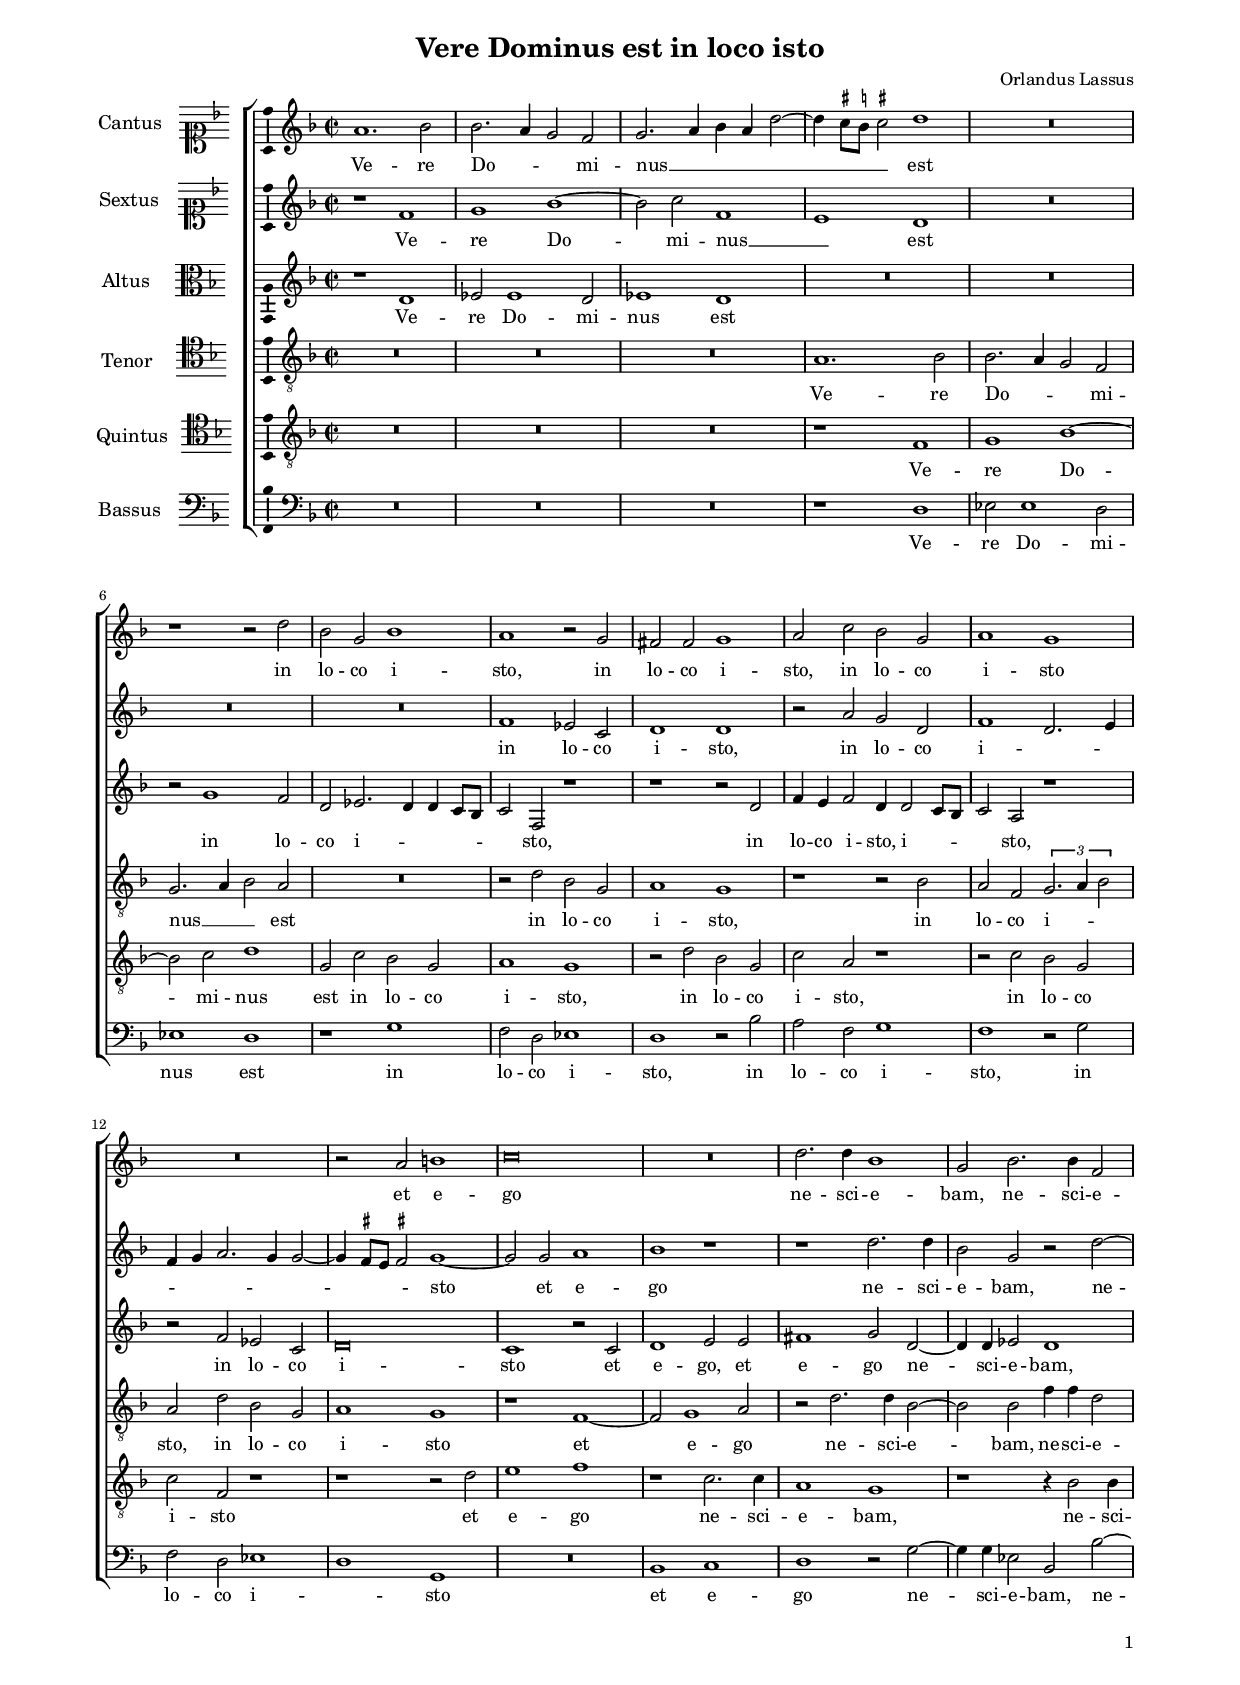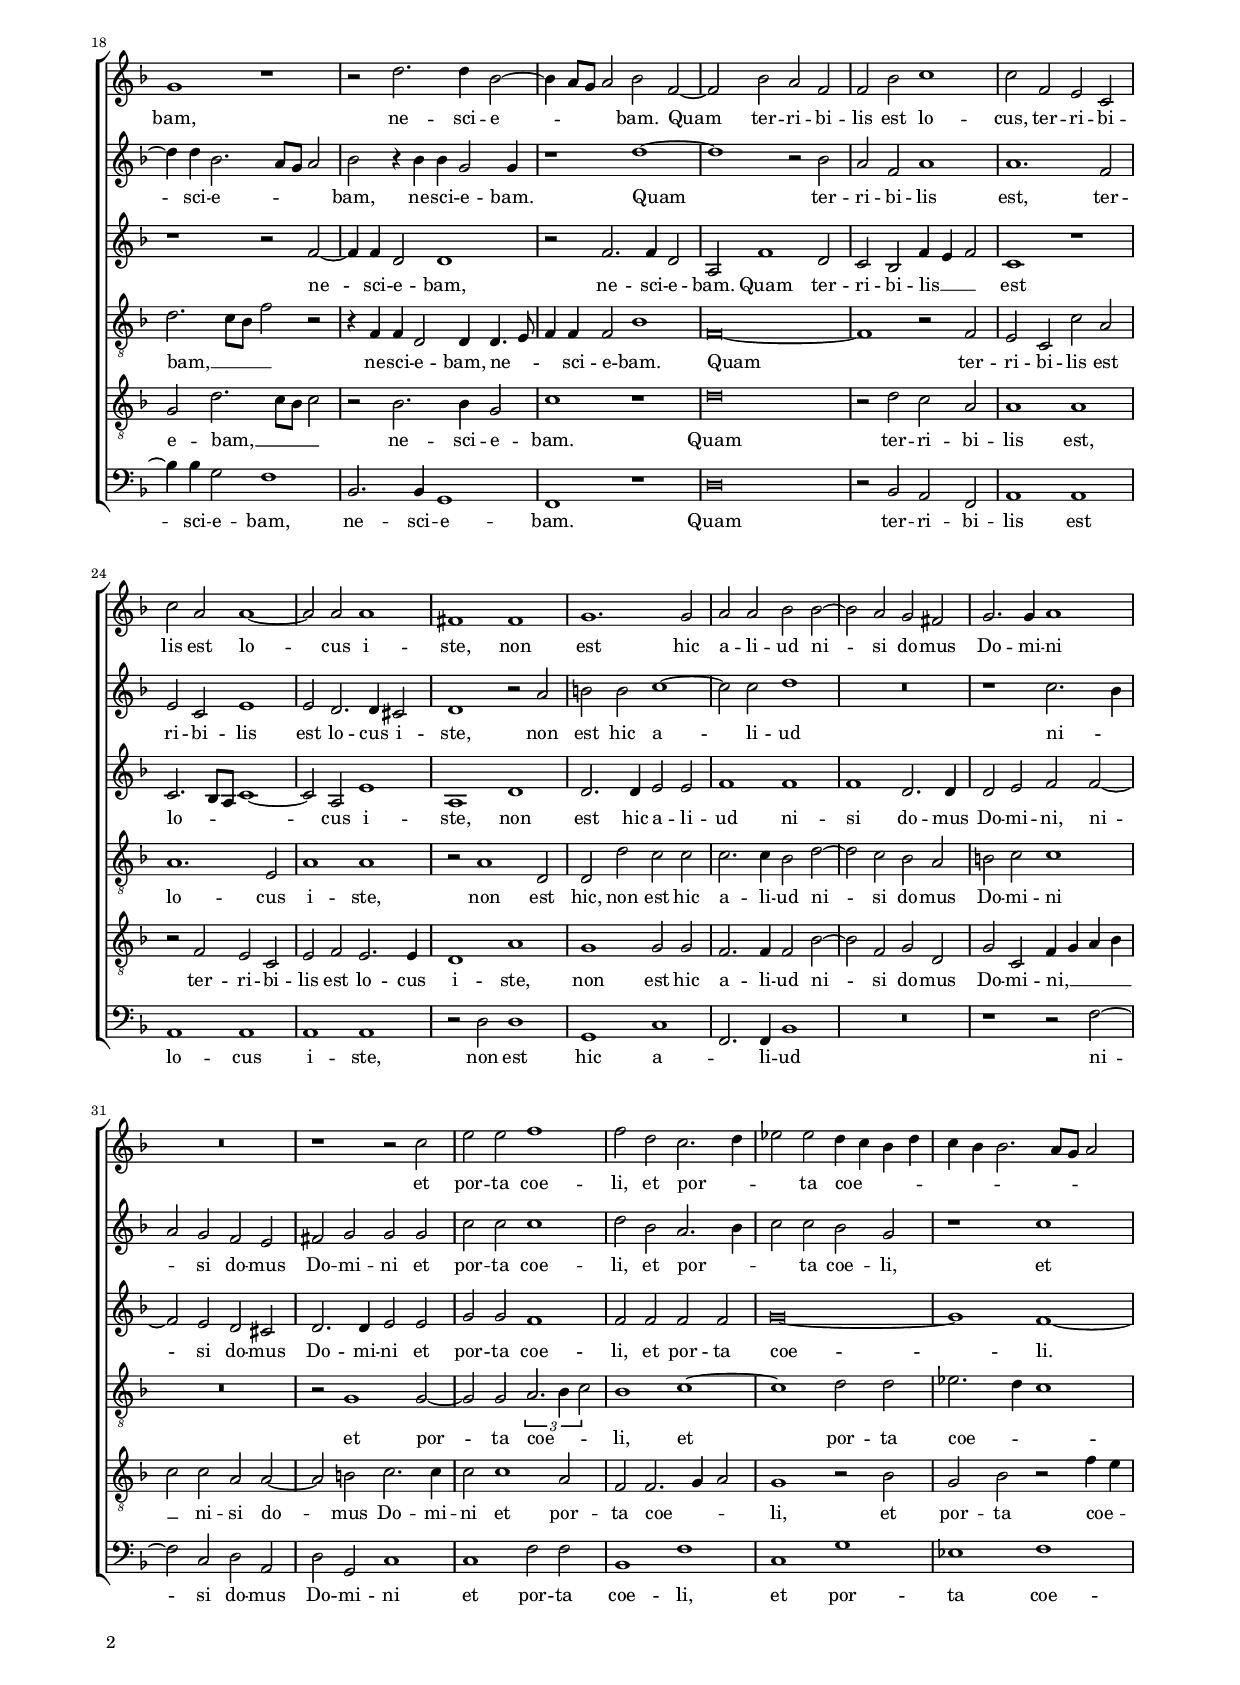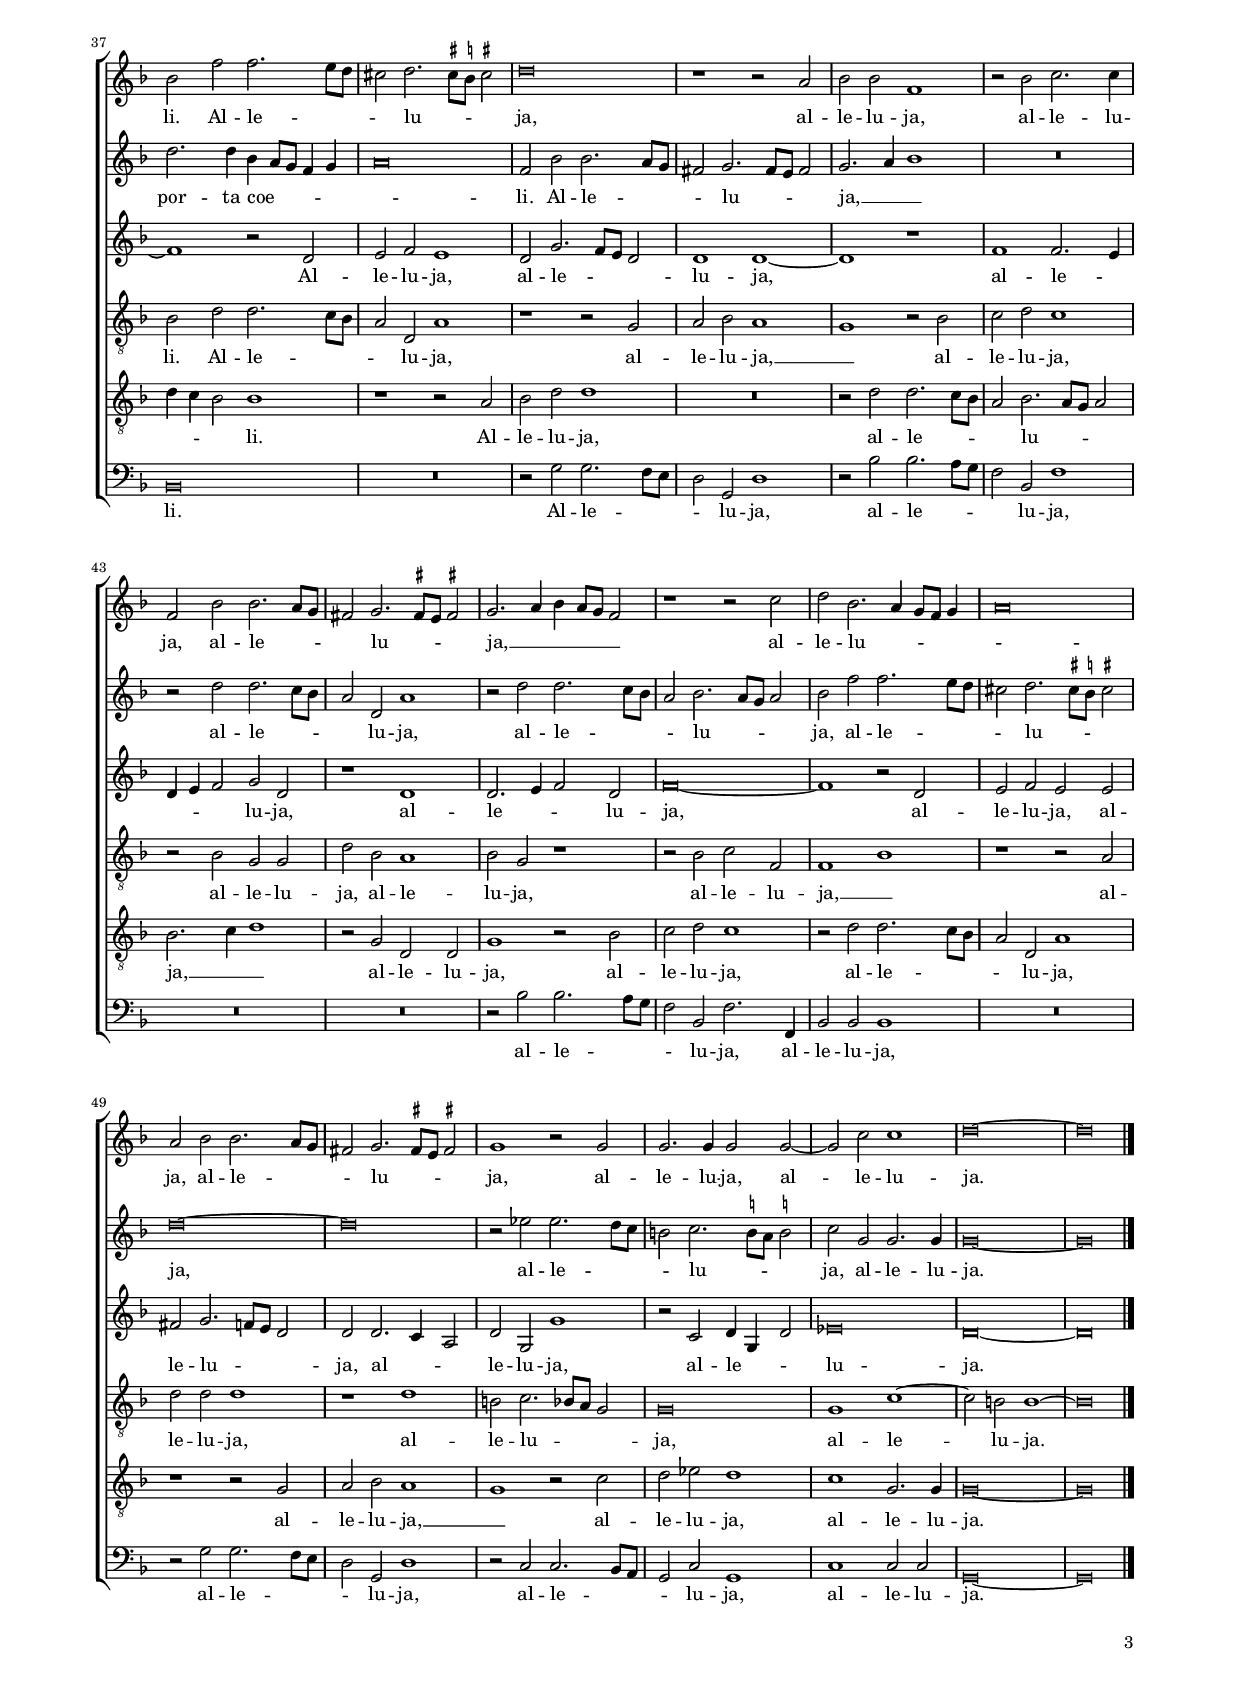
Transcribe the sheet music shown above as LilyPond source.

\header
{
  title="Vere Dominus est in loco isto"
  composer="Orlandus Lassus"
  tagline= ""
}

\version "2.20.0"
\include "deutsch.ly"
#(set-global-staff-size 15)
#(ly:set-option 'point-and-click #f)

	
\paper
	{
    top-margin = 1.4 \cm
	bottom-margin = 0.9 \cm
	left-margin = 1.8 \cm
	right-margin = 1.8 \cm
	ragged-bottom = ##f
	ragged-last-bottom = ##f
	print-page-number = ##f
	system-system-spacing = #'((basic-distance . 17) (minimum-distance . 14) (padding . 5) (strechability . 250))
    oddFooterMarkup=\markup   \fill-line { "" \fromproperty #'page:page-number-string }
    evenFooterMarkup=\markup  \fill-line { \fromproperty #'page:page-number-string "" }
    last-bottom-spacing = #'((basic-distance . 12) (minimum-distance . 7) (padding . 4))
	systems-per-page = 3
    page-count = 3
%	min-systems-per-page = 3
	}

	
global = {
	\key f \major
	\time 2/2 \set Score.measureLength = #(ly:make-moment 2/1)
	\skip 1*110 \bar "|."
	}

	ficta = { \once \set suggestAccidentals = ##t }
	
	forget = #(define-music-function (music) (ly:music?) #{
		\accidentalStyle forget
		$music
		\accidentalStyle default
		#})
    
    m = \melisma
    me = \melismaEnd



incipitcantus = \markup { \score {
	{
	\set Staff.instrumentName = \markup { \fontsize #1 "Cantus" }
	\key f \major
	\clef soprano
	s4 \bar ""
	}
	\layout  {
	raggedright = ##t
	indent = 1.6 \cm
	line-width = 2.2 \cm
	\context { \Staff \remove Time_signature_engraver }
	}} \hspace #1 }
	

incipitsextus = \markup { \score {
	{
	\set Staff.instrumentName = \markup { \fontsize #1 "Sextus" }
	\key f \major
	\clef soprano
	s4 \bar ""
	}
	\layout  {
	raggedright = ##t
	indent = 1.6 \cm
	line-width = 2.2 \cm
	\context { \Staff \remove Time_signature_engraver }
	}} \hspace #1 }
      
      
incipitaltus = \markup { \score {
	{
	\set Staff.instrumentName = \markup { \fontsize #1 "Altus" }
	\key f \major
	\clef alto
	s4 \bar ""
	}
	\layout  {
	raggedright = ##t
	indent = 1.6 \cm
	line-width = 2.2 \cm
	\context { \Staff \remove Time_signature_engraver }
	}} \hspace #1 }


incipittenor = \markup { \score {
	{
	\set Staff.instrumentName = \markup { \fontsize #1 "Tenor" }
	\key f \major
	\clef tenor
	s4 \bar ""
	}
	\layout  {
	raggedright = ##t
	indent = 1.6 \cm
	line-width = 2.2 \cm
	\context { \Staff \remove Time_signature_engraver }
	}} \hspace #1 }
      
      
incipitquintus = \markup { \score {
	{
	\set Staff.instrumentName = \markup { \fontsize #1 "Quintus" }
	\key f \major
	\clef tenor
	s4 \bar ""
	}
	\layout  {
	raggedright = ##t
	indent = 1.6 \cm
	line-width = 2.2 \cm
	\context { \Staff \remove Time_signature_engraver }
	}} \hspace #1 }
      
      
incipitbassus = \markup { \score {
	{
	\set Staff.instrumentName = \markup { \fontsize #1 "Bassus" }
	\key f \major
	\clef bass
	s4 \bar ""
	}
	\layout  {
	raggedright = ##t
	indent = 1.6 \cm
	line-width = 2.2 \cm
	\context { \Staff \remove Time_signature_engraver }
	}} \hspace #1 }


cantus =  \relative c''
	{
	a1. b2
	b2. \m a4 g2 \me f
	g2. \m a4 b a d2~
	d4 \ficta cis8 \ficta h \ficta cis!2 \me d1
%5
	R\breve |
	r1 r2 d
	b2 g b1
	a1 r2 g
	fis2 fis g1
%10
	a2 c b g |
	a1 g
	R\breve
	r2 a h1
	c\breve
%15
	R\breve |
	d2. d4 b1
	g2 b2. b4 f2
	g1 r
	r2 d'2. d4 b2~
%20
	b4 \m a8 g a2 \me b f~ |
	f2 b a f
	f2 b c1
	c2 f, e c
	c'2 a a1~
%25
	a2 a a1 |
	fis1 fis
	g1. g2
	a2 a b b~
	b2 a g fis
%30
	g2. g4 a1 |
	R\breve
	r1 r2 c
	e2 e f1
	f2 d c2. \m d4
%35
	es2 \me es d4 \m c b d |
	c4 b b2. a8 g a2 \me 
	b2 f' f2. \m e8 d
	cis2 \me d2. \m \ficta cis!8 \ficta h \ficta cis!2 \me 
	d\breve
%40
	r1 r2 a |
	b2 b f1
	r2 b c2. c4
	f,2 b b2. \m a8 g
	fis2 \me g2. \m \ficta fis!8 e \ficta fis!2 \me 
%45
	g2. \m a4 b a8 g f2 \me |
	r1 r2 c'
	d2 b2. \m a4 g8 f g4 
	a\breve \me 
	a2 b b2. \m a8 g
%50
	fis2 \me g2. \m \ficta fis!8 e \ficta fis!2 \me |
	g1 r2 g
	g2. g4 g2 g~
	g2 c c1
	d\breve~
%55
	d\breve |
	}
	

sextus = \relative c''
	{
	r1 f,
	g1 b~
	b2 c f,1 \m 
	e1 \me d
%5
	R\breve |
	R\breve
	R\breve
	f1 es2 c
	d1 d
%10
	r2 a' g d |
	f1 \m d2. e4
	f4 g a2. g4 g2~
	g4 \ficta fis8 e \ficta fis!2 \me g1~
	g2 g a1
%15
	b1 r |
	r1 d2. d4
	b2 g r d'~
	d4 d b2. \m a8 g a2 \me 
	b2 r4 b b g2 g4
%20
	r1 d'~ |
	d1 r2 b
	a2 f a1
	a1. f2
	e2 c e1
%25
	e2 d2. d4 cis2 |
	d1 r2 a'
	h2 h c1~
	c2 c d1
	R\breve
%30
	r1 c2. \m b4 |
	a2 \me g f e
	fis2 g g g
	c2 c c1
	d2 b a2. \m b4
%35
	c2 \me c b g |
	r1 c
	d2. d4 b \m a8 g f4 g
	a\breve \me 
	f2 b b2. \m a8 g
%40
	fis2 \me g2. \m fis8 e fis2 \me |
	g2. \m a4 b1 \me 
	R\breve
	r2 d d2. \m c8 b
	a2 \me d, a'1
%45
	r2 d d2. \m c8 b |
	a2 \me b2. \m a8 g a2 \me 
	b2 f' f2. \m e8 d
	cis2 \me d2. \m \ficta cis!8 \ficta h \ficta cis!2 \me 
	d\breve~
%50
	d\breve |
	r2 es es2. \m d8 c
	h2 \me c2. \m \stemDown \ficta h!8 a \stemNeutral \ficta h!2 \me 
	c2 g g2. g4
	g\breve~
%55
	g\breve |
	}

altus = \relative c'
    {
	r1 d
	es2 es1 d2
	es1 d
	R\breve
%5
	R\breve |
	r2 g1 f2
	d2 es2. \m d4 d c8 b
	c2 \me f, r1
	r1 r2 d'
%10
	f4 e f2 d4 d2 \m c8 b |
	c2 \me a r1
	r2 f' es c
	d\breve
	c1 r2 c
%15
	d1 e2 e |
	fis1 g2 d~
	d4 d es2 d1
	r1 r2 f~
	f4 f d2 d1
%20
	r2 f2. f4 d2 |
	a2 f'1 d2
	c2 b f'4 \m e f2 \me 
	c1 r
	c2. \m b8 a c1~
%25
	c2 \me a e'1 |
	a,1 d
	d2. d4 e2 e
	f1 f
	f1 d2. d4
%30
	d2 e f f~ |
	f2 e d cis
	d2. d4 e2 e
	g2 g f1
	f2 f f f
%35
	g\breve~ |
	g1 f~
	f1 r2 d
	e2 f e1
	d2 g2. \m f8 e d2 \me 
%40
	d1 d~ |
	d1 r
	f1 f2. \m e4
	d4 e f2 \me g d
	r1 d
%45
	d2. \m e4 f2 \me d |
	f\breve~
	f1 r2 d
	e2 f e e
	fis2 g2. \m f8 e d2 \me 
%50
	d2 d2. \m c4 a2 \me |
	d2 g, g'1
	r2 c, d4 \m g, d'2 \me 
	es\breve
	d\breve~
%55
	d\breve |
	}


tenor = \relative c'
	{
	R\breve
	R\breve
	R\breve
	a1. b2
%5
	b2. \m a4 g2 \me f |
	g2. \m a4 b2 \me a
	R\breve
	r2 d b g
	a1 g
%10
	r1 r2 b |
	a2 f \tuplet 3/2 { g2. \m a4 b2 \me }
	a2 d b g
	a1 g
	r1 f~
%15
	f2 g1 a2 |
	r2 d2. d4 b2~
	b2 b f'4 f d2
	d2. \m c8 b f'2 \me r
	r4 f, f d2 d4 d4. \m e8
%20
	f4 \me f f2 b1 |
	f\breve~
	f1 r2 f
	e2 c c' a
	a1. e2
%25
	a1 a |
	r2 a1 d,2
	d2 d' c c
	c2. c4 b2 d~
	d2 c b a
%30
	h2 c c1 |
	R\breve
	r2 g1 g2~
	g2 g \tuplet 3/2 { a2. \m b4 c2 \me }
	b1 c~
%35
	c1 d2 d |
	es2. \m d4 c1 \me 
	b2 d d2. \m c8 b
	a2 \me d, a'1
	r1 r2 g
%40
	a2 b a1 \m |
	g1 \me r2 b
	c2 d c1
	r2 b g g
	d'2 b a1
%45
	b2 g r1 |
	r2 b c f,
	f1 \m b \me 
	r1 r2 a
	d2 d d1
%50
	r1 d |
	h2 c2. \m b8 a g2 \me 
	g\breve
	g1 c~
	c2 h h1~
%55
	h\breve |
	}

	
quintus = \relative c'
	{
	R\breve
	R\breve
	R\breve
	r1 f,
%5
	g1 b~ |
	b2 c d1
	g,2 c b g
	a1 g
	r2 d' b g
%10
	c2 a r1 |
	r2 c b g
	c2 f, r1
	r1 r2 d'
	e1 f
%15
	r1 c2. c4 |
	a1 g
	r1 r4 b2 b4
	g2 d'2. \m c8 b c2 \me 
	r2 b2. b4 g2
%20
	c1 r |
	d\breve
	r2 d c a
	a1 a
	r2 f e c
%25
	e2 f e2. e4 |
	d1 a'
	g1 g2 g
	f2. f4 f2 b~
	b2 f g d
%30
	g2 c, f4 \m g a b |
	c2 \me c a a~
	a2 h c2. c4
	c2 c1 a2
	f2 f2. \m g4 a2 \me 
%35
	g1 r2 b |
	g2 b r f'4 \m e
	d4 c b2 \me b1
	r1 r2 a
	b2 d d1
%40
	R\breve |
	r2 d d2. \m c8 b
	a2 \me b2. \m a8 g a2 \me 
	b2. \m c4 d1 \me 
	r2 g, d d
%45
	g1 r2 b |
	c2 d c1
	r2 d d2. \m c8 b
	a2 \me d, a'1
	r1 r2 g
%50
	a2 b a1 \m |
	g1 \me r2 c
	d2 es d1
	c1 g2. g4
	g\breve~
%55
	g\breve |
	}


bassus = \relative c
	{
	R\breve
	R\breve
	R\breve
	r1 d
%5
	es2 es1 d2 |
	es1 d
	r1 g
	f2 d es1
	d1 r2 b'
%10
	a2 f g1 |
	f1 r2 g
	f2 d es1 \m 
	d1 \me g,
	R\breve
%15
	b1 c |
	d1 r2 g~
	g4 g es2 b b'~
	b4 b g2 f1
	b,2. b4 g1
%20
	f1 r |
	d'\breve
	r2 b a f
	a1 a
	a1 a
%25
	a1 a |
	r2 d d1
	g,1 c \m 
	f,2. \me f4 b1
	R\breve
%30
	r1 r2 f'~ |
	f2 c d a
	d2 g, c1
	c1 f2 f
	b,1 f'
%35
	c1 g' |
	es1 f
	b,\breve
	R\breve
	r2 g' g2. \m f8 e
%40
	d2 \me g, d'1 |
	r2 b' b2. \m a8 g
	f2 \me b, f'1
	R\breve
	R\breve
%45
	r2 b b2. \m a8 g |
	f2 \me b, f'2. f,4
	b2 b b1
	R\breve
	r2 g' g2. \m f8 e
%50
	d2 \me g, d'1 |
	r2 c c2. \m b8 a
	g2 \me c g1
	c1 c2 c
	g\breve~
%55
	g\breve |
	}
	
lyricscantus = \lyricmode {
	Ve -- re Do -- mi -- nus __ est in lo -- co i -- sto,
	in lo -- co i -- sto,
	in lo -- co i -- sto
	et e -- go ne -- sci -- e -- bam,
	ne -- sci -- e -- bam,
	ne -- sci -- e -- bam.
	Quam ter -- ri -- bi -- lis est lo -- cus,
	ter -- ri -- bi -- lis est lo -- cus i -- ste,
	non est hic a -- li -- ud ni -- si do -- mus Do -- mi -- ni
	et por -- ta coe -- li,
	et por -- ta coe -- li.
	Al -- le -- lu -- ja,
	al -- le -- lu -- ja,
	al -- le -- lu -- ja,
	al -- le -- lu -- ja, __
	al -- le -- lu -- ja,
	al -- le -- lu -- ja,
	al -- le -- lu -- ja,
	al -- le -- lu -- ja.
	}

	
lyricssextus = \lyricmode {
	Ve -- re Do -- mi -- nus __ est in lo -- co i -- sto,
	in lo -- co i -- sto
	et e -- go ne -- sci -- e -- bam,
	ne -- sci -- e -- bam,
	ne -- sci -- e -- bam.
	Quam ter -- ri -- bi -- lis est,
	ter -- ri -- bi -- lis est lo -- cus i -- ste,
	non est hic a -- li -- ud ni -- si do -- mus Do -- mi -- ni
	et por -- ta coe -- li,
	et por -- ta coe -- li,
	et por -- ta coe -- li.
	Al -- le -- lu -- ja, __
	al -- le -- lu -- ja,
	al -- le -- lu -- ja,
	al -- le -- lu -- ja,
	al -- le -- lu -- ja,
	al -- le -- lu -- ja.
	}
	
	
lyricsaltus = \lyricmode {
	Ve -- re Do -- mi -- nus est in lo -- co i -- sto,
	in lo -- co i -- sto, i -- sto,
	in lo -- co i -- sto
	et e -- go,
	et e -- go ne -- sci -- e -- bam,
	ne -- sci -- e -- bam,
	ne -- sci -- e -- bam.
	Quam ter -- ri -- bi -- lis __ est lo -- cus i -- ste,
	non est hic a -- li -- ud ni -- si do -- mus Do -- mi -- ni,
	ni -- si do -- mus Do -- mi -- ni
	et por -- ta coe -- li,
	et por -- ta coe -- li.
	Al -- le -- lu -- ja,
	al -- le -- lu -- ja,
	al -- le -- lu -- ja,
	al -- le -- lu -- ja,
	al -- le -- lu -- ja,
	al -- le -- lu -- ja,
	al -- le -- lu -- ja,
	al -- le -- lu -- ja.
	}
	

lyricstenor = \lyricmode {
	Ve -- re Do -- mi -- nus __ est in lo -- co i -- sto,
	in lo -- co i -- sto,
	in lo -- co i -- sto
	et e -- go ne -- sci -- e -- bam,
	ne -- sci -- e -- bam, __
	ne -- sci -- e -- bam,
	ne -- sci -- e -- bam.
	Quam ter -- ri -- bi -- lis est lo -- cus i -- ste,
	non est hic,
	non est hic a -- li -- ud ni -- si do -- mus Do -- mi -- ni
	et por -- ta coe -- li,
	et por -- ta coe -- li.
	Al -- le -- lu -- ja,
	al -- le -- lu -- ja, __
	al -- le -- lu -- ja,
	al -- le -- lu -- ja,
	al -- le -- lu -- ja,
	al -- le -- lu -- ja, __
	al -- le -- lu -- ja,
	al -- le -- lu -- ja,
	al -- le -- lu -- ja.
	}

	
lyricsquintus = \lyricmode {
	Ve -- re Do -- mi -- nus est in lo -- co i -- sto,
	in lo -- co i -- sto,
	in lo -- co i -- sto
	et e -- go ne -- sci -- e -- bam,
	ne -- sci -- e -- bam, __
	ne -- sci -- e -- bam.
	Quam ter -- ri -- bi -- lis est,
	ter -- ri -- bi -- lis est lo -- cus i -- ste,
	non est hic a -- li -- ud ni -- si do -- mus Do -- mi -- ni, __
	ni -- si do -- mus Do -- mi -- ni
	et por -- ta coe -- li,
	et por -- ta coe -- li.
	Al -- le -- lu -- ja,
	al -- le -- lu -- ja, __
	al -- le -- lu -- ja,
	al -- le -- lu -- ja,
	al -- le -- lu -- ja,
	al -- le -- lu -- ja, __
	al -- le -- lu -- ja,
	al -- le -- lu -- ja.
	}
	
	
lyricsbassus = \lyricmode {
	Ve -- re Do -- mi -- nus est in lo -- co i -- sto,
	in lo -- co i -- sto,
	in lo -- co i -- sto
	et e -- go ne -- sci -- e -- bam,
	ne -- sci -- e -- bam,
	ne -- sci -- e -- bam.
	Quam ter -- ri -- bi -- lis est lo -- cus i -- ste,
	non est hic a -- li -- ud ni -- si do -- mus Do -- mi -- ni
	et por -- ta coe -- li,
	et por -- ta coe -- li.
	Al -- le -- lu -- ja,
	al -- le -- lu -- ja,
	al -- le -- lu -- ja,
	al -- le -- lu -- ja,
	al -- le -- lu -- ja,
	al -- le -- lu -- ja,
	al -- le -- lu -- ja.
	}
	

\score
{  
	\new ChoirStaff \with { \override StaffGrouper.staff-staff-spacing.basic-distance = #12 }
	<<
	
	\new Staff << \global
	\new Voice="v1" {
		\set Staff.instrumentName=\incipitcantus
		\set Staff.midiInstrument = "reed organ"
		\clef violin
		\cantus }
	\new Lyrics \lyricsto "v1" {\lyricscantus }
	>>
	
	
	\new Staff << \global
	\new Voice="v6" {
		\set Staff.instrumentName=\incipitsextus
		\set Staff.midiInstrument = "reed organ"
		\clef violin 
		\sextus}
	\new Lyrics \lyricsto "v6" {\lyricssextus }
	>>

	
	\new Staff << \global
	\new Voice="v2" {
		\set Staff.instrumentName=\incipitaltus
		\set Staff.midiInstrument = "reed organ"
		\clef violin 
		\altus}
	\new Lyrics \lyricsto "v2" {\lyricsaltus }
	>>

	
	\new Staff << \global
	\new Voice="v3" {
		\set Staff.instrumentName=\incipittenor
		\set Staff.midiInstrument = "reed organ"
		\clef "G_8"
		\tenor }
	\new Lyrics \lyricsto "v3" {\lyricstenor }
	>>
	
	
	\new Staff << \global
	\new Voice="v5" {
		\set Staff.instrumentName=\incipitquintus
		\set Staff.midiInstrument = "reed organ"
		\clef "G_8"
		\quintus}
	\new Lyrics \lyricsto "v5" {\lyricsquintus }
	>>
	
	
	\new Staff << \global
	\new Voice="v4" {
		\set Staff.instrumentName=\incipitbassus
		\set Staff.midiInstrument = "reed organ"
		\clef bass 
		\bassus }
	\new Lyrics \lyricsto "v4" {\lyricsbassus}
	>>
	
	>>
		
	\layout
	{
	indent = 2.5 \cm
	\context { \Staff \override TimeSignature.break-visibility = #end-of-line-invisible }
%	\context { \Staff \override InstrumentName.X-offset = #'-25 }
    \context { \Staff \consists "Ambitus_engraver" }
	\context { \Score \override BarNumber.padding = #2 }
	\context { \Voice \override NoteHead.style = #'baroque }
	}
	
\midi
	{
    	\tempo 2 = 90
	}
	
}


% EOF